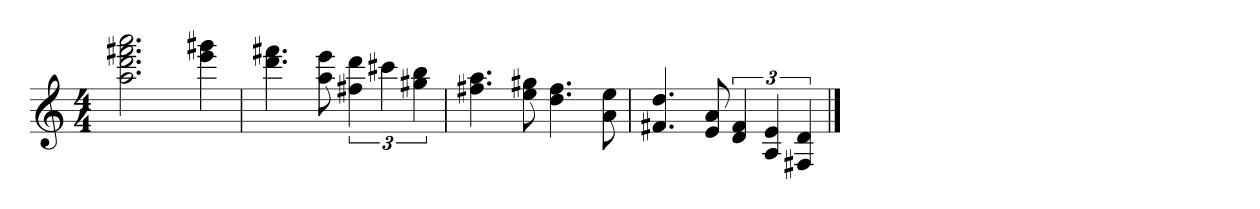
**kern
*part1
*staff1
*clefG2
*k[]
*C:
*M4/4
=1
2.aa\ 2.ddd\ 2.fff#X\ 2.aaa\
4eee\ 4ggg#X\
=2
4.ddd\ 4.fff#X\
8aa\ 8eee\
6ff#X\ 6ddd\
6ccc#X\
6gg#X\ 6bb\
!!LO:LB:g=z
=3
4.ff#X\ 4.aa\
8ee\ 8gg#X\
4.dd\ 4.ff#\
8a\ 8ee\
=4
4.f#X/ 4.dd/
8e/ 8a/
6d/ 6f#/
6A/ 6e/
6F#X/ 6d/
==
*-
